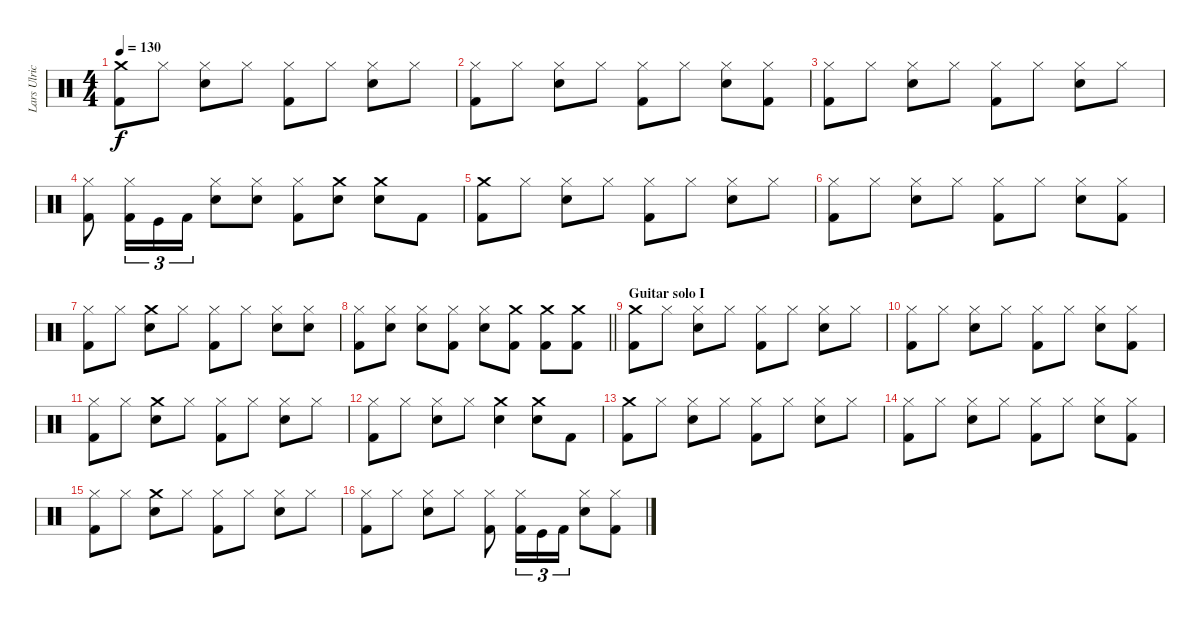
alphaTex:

\track ("Lars Ulrich (Drums)" "Lars Ulric") {instrument percussion}
\staff {score}
\articulation defaults
\ts (4 4)
\tempo 130
\clef neutral
\ks c
("Crash medium (hit)" "Kick (hit) 2").8{dy f} "Hi-Hat (closed)".8 ("Snare (hit) 2" "Hi-Hat (closed)").8 "Hi-Hat (closed)".8 ("Hi-Hat (closed)" "Kick (hit) 2").8 "Hi-Hat (closed)".8 ("Snare (hit) 2" "Hi-Hat (closed)").8 "Hi-Hat (closed)".8 |
("Hi-Hat (closed)" "Kick (hit) 2").8 "Hi-Hat (closed)".8 ("Snare (hit) 2" "Hi-Hat (closed)").8 "Hi-Hat (closed)".8 ("Hi-Hat (closed)" "Kick (hit) 2").8 "Hi-Hat (closed)".8 ("Snare (hit) 2" "Hi-Hat (closed)").8 ("Hi-Hat (closed)" "Kick (hit) 2").8 |
("Hi-Hat (closed)" "Kick (hit) 2").8 "Hi-Hat (closed)".8 ("Snare (hit) 2" "Hi-Hat (closed)").8 "Hi-Hat (closed)".8 ("Hi-Hat (closed)" "Kick (hit) 2").8 "Hi-Hat (closed)".8 ("Snare (hit) 2" "Hi-Hat (closed)").8 "Hi-Hat (closed)".8 |
("Kick (hit) 2" "Hi-Hat (closed)").8 ("Kick (hit) 2" "Hi-Hat (closed)").16{tu (3 2)} "Kick (hit)".16{tu (3 2)} "Kick (hit) 2".16{tu (3 2)} ("Snare (hit) 2" "Hi-Hat (closed)").8 ("Snare (hit) 2" "Hi-Hat (closed)").8 ("Kick (hit) 2" "Hi-Hat (closed)").8 ("Crash medium (hit)" "Snare (hit) 2").8 ("Snare (hit) 2" "Crash medium (hit)").8 "Kick (hit) 2".8 |
("Crash medium (hit)" "Kick (hit) 2").8 "Hi-Hat (closed)".8 ("Snare (hit) 2" "Hi-Hat (closed)").8 "Hi-Hat (closed)".8 ("Hi-Hat (closed)" "Kick (hit) 2").8 "Hi-Hat (closed)".8 ("Snare (hit) 2" "Hi-Hat (closed)").8 "Hi-Hat (closed)".8 |
("Hi-Hat (closed)" "Kick (hit) 2").8 "Hi-Hat (closed)".8 ("Snare (hit) 2" "Hi-Hat (closed)").8 "Hi-Hat (closed)".8 ("Hi-Hat (closed)" "Kick (hit) 2").8 "Hi-Hat (closed)".8 ("Snare (hit) 2" "Hi-Hat (closed)").8 ("Hi-Hat (closed)" "Kick (hit) 2").8 |
("Hi-Hat (closed)" "Kick (hit) 2").8 "Hi-Hat (closed)".8 ("Crash medium (hit)" "Snare (hit) 2").8 "Hi-Hat (closed)".8 ("Hi-Hat (closed)" "Kick (hit) 2").8 "Hi-Hat (closed)".8 ("Snare (hit) 2" "Hi-Hat (closed)").8 ("Snare (hit) 2" "Hi-Hat (closed)").8 |
\barLineRight lightlight
("Kick (hit) 2" "Hi-Hat (closed)").8 ("Snare (hit) 2" "Hi-Hat (closed)").8 ("Snare (hit) 2" "Hi-Hat (closed)").8 ("Hi-Hat (closed)" "Kick (hit) 2").8 ("Snare (hit) 2" "Hi-Hat (closed)").8 ("Crash medium (hit)" "Kick (hit) 2").8 ("Crash medium (hit)" "Kick (hit) 2").8 ("Crash medium (hit)" "Kick (hit) 2").8 |
\section ("" "Guitar solo I")
("Crash medium (hit)" "Kick (hit) 2").8 "Hi-Hat (closed)".8 ("Snare (hit) 2" "Hi-Hat (closed)").8 "Hi-Hat (closed)".8 ("Hi-Hat (closed)" "Kick (hit) 2").8 "Hi-Hat (closed)".8 ("Snare (hit) 2" "Hi-Hat (closed)").8 "Hi-Hat (closed)".8 |
("Hi-Hat (closed)" "Kick (hit) 2").8 "Hi-Hat (closed)".8 ("Snare (hit) 2" "Hi-Hat (closed)").8 "Hi-Hat (closed)".8 ("Hi-Hat (closed)" "Kick (hit) 2").8 "Hi-Hat (closed)".8 ("Snare (hit) 2" "Hi-Hat (closed)").8 ("Hi-Hat (closed)" "Kick (hit) 2").8 |
("Hi-Hat (closed)" "Kick (hit) 2").8 "Hi-Hat (closed)".8 ("Crash medium (hit)" "Snare (hit) 2").8 "Hi-Hat (closed)".8 ("Hi-Hat (closed)" "Kick (hit) 2").8 "Hi-Hat (closed)".8 ("Snare (hit) 2" "Hi-Hat (closed)").8 "Hi-Hat (closed)".8 |
("Hi-Hat (closed)" "Kick (hit) 2").8 "Hi-Hat (closed)".8 ("Hi-Hat (closed)" "Snare (hit) 2").8 "Hi-Hat (closed)".8 ("Crash medium (hit)" "Snare (hit) 2").4 ("Crash medium (hit)" "Snare (hit) 2").8 "Kick (hit) 2".8 |
("Crash medium (hit)" "Kick (hit) 2").8 "Hi-Hat (closed)".8 ("Snare (hit) 2" "Hi-Hat (closed)").8 "Hi-Hat (closed)".8 ("Hi-Hat (closed)" "Kick (hit) 2").8 "Hi-Hat (closed)".8 ("Snare (hit) 2" "Hi-Hat (closed)").8 "Hi-Hat (closed)".8 |
("Hi-Hat (closed)" "Kick (hit) 2").8 "Hi-Hat (closed)".8 ("Snare (hit) 2" "Hi-Hat (closed)").8 "Hi-Hat (closed)".8 ("Hi-Hat (closed)" "Kick (hit) 2").8 "Hi-Hat (closed)".8 ("Snare (hit) 2" "Hi-Hat (closed)").8 ("Hi-Hat (closed)" "Kick (hit) 2").8 |
("Hi-Hat (closed)" "Kick (hit) 2").8 "Hi-Hat (closed)".8 ("Crash medium (hit)" "Snare (hit) 2").8 "Hi-Hat (closed)".8 ("Hi-Hat (closed)" "Kick (hit) 2").8 "Hi-Hat (closed)".8 ("Snare (hit) 2" "Hi-Hat (closed)").8 "Hi-Hat (closed)".8 |
("Kick (hit) 2" "Hi-Hat (closed)").8 "Hi-Hat (closed)".8 ("Hi-Hat (closed)" "Snare (hit) 2").8 "Hi-Hat (closed)".8 ("Kick (hit) 2" "Hi-Hat (closed)").8 ("Kick (hit) 2" "Hi-Hat (closed)").16{tu (3 2)} "Kick (hit)".16{tu (3 2)} "Kick (hit) 2".16{tu (3 2)} ("Snare (hit) 2" "Hi-Hat (closed)").8 ("Kick (hit) 2" "Hi-Hat (closed)").8
